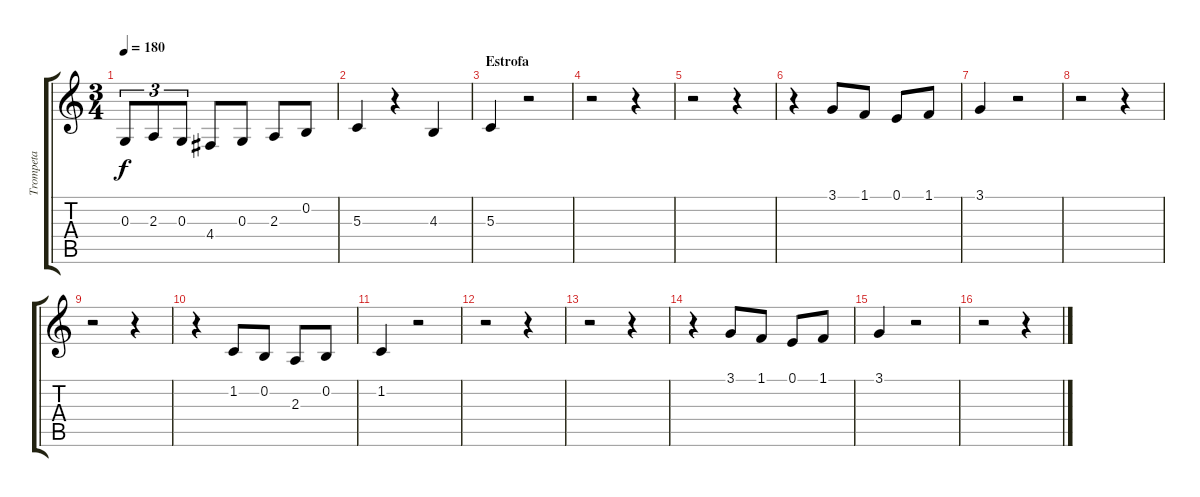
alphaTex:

\track ("Trompeta" "Trompeta") {instrument trumpet}
\staff {score tabs}
\tuning (E4 B3 G3 D3 A2 E2) {hide}
\ts (3 4)
\tempo 180
\clef g2
\ks c
0.3.8{tu (3 2) dy f} 2.3.8{tu (3 2)} 0.3.8{tu (3 2)} 4.4.8 0.3.8 2.3.8 0.2.8 |
5.3.4 r.4 4.3.4 |
\section ("" "Estrofa")
5.3.4 r.2 |
r.2 r.4 |
r.2 r.4 |
r.4 3.1.8 1.1.8 0.1.8 1.1.8 |
3.1.4 r.2 |
r.2 r.4 |
r.2 r.4 |
r.4 1.2.8 0.2.8 2.3.8 0.2.8 |
1.2.4 r.2 |
r.2 r.4 |
r.2 r.4 |
r.4 3.1.8 1.1.8 0.1.8 1.1.8 |
3.1.4 r.2 |
r.2 r.4
